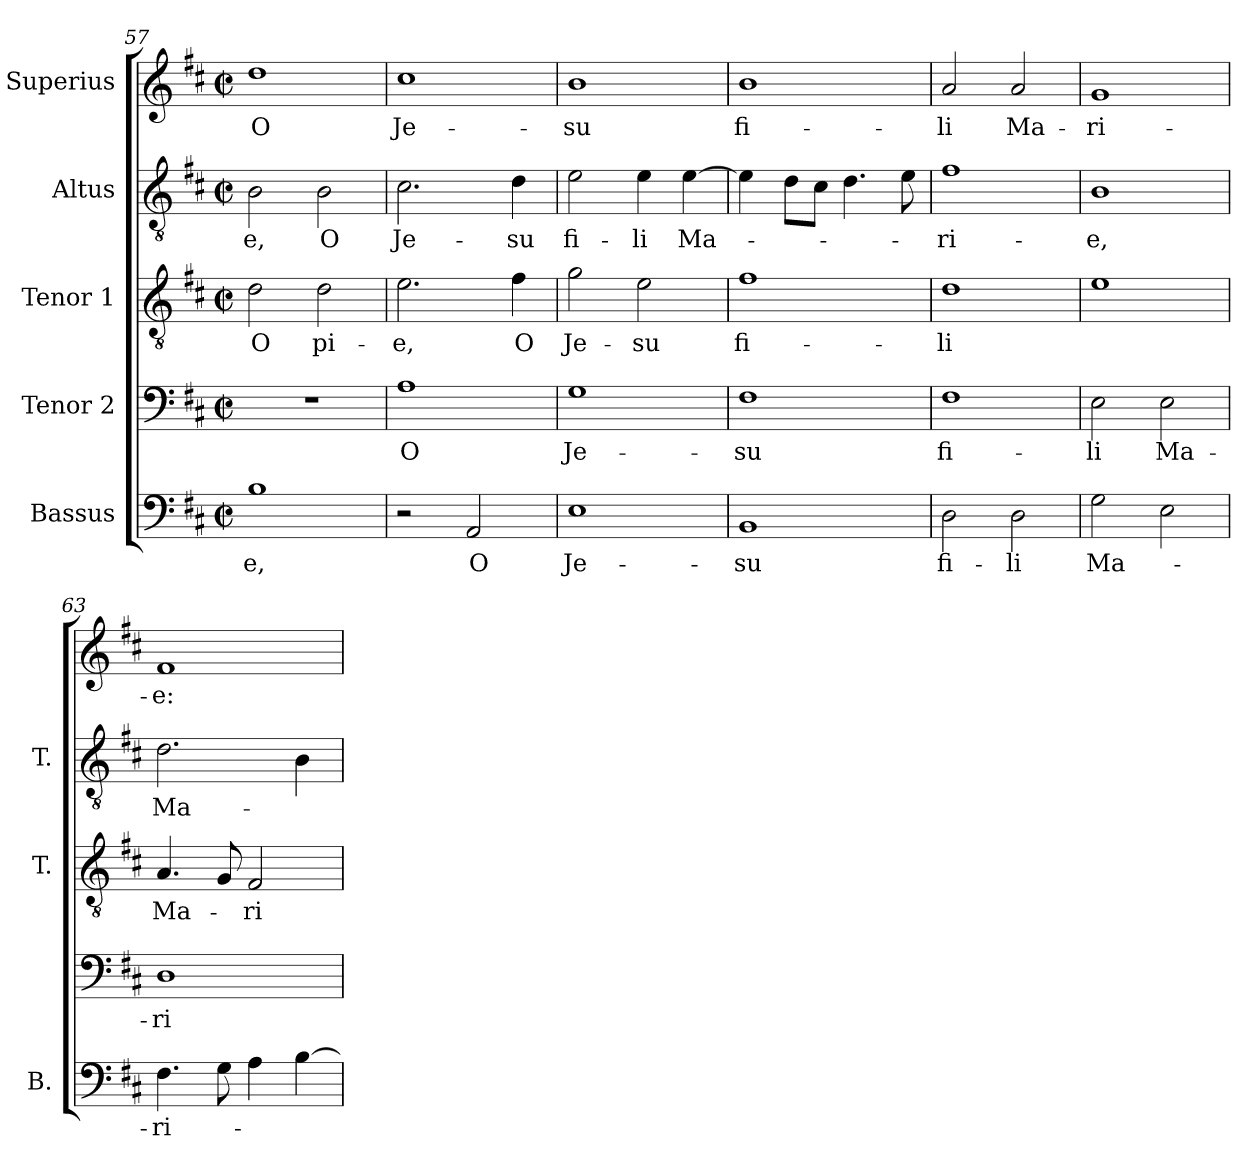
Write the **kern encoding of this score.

**kern	**text	**kern	**text	**kern	**text	**kern	**text	**kern	**text
*part5	*part5	*part4	*part4	*part3	*part3	*part2	*part2	*part1	*part1
*staff5	*staff5	*staff4	*staff4	*staff3	*staff3	*staff2	*staff2	*staff1	*staff1
*I"Bassus	*	*I"Tenor 2	*	*I"Tenor 1	*	*I"Altus	*	*I"Superius	*
*I'B.	*	*	*	*I'T.	*	*I'T.	*	*	*
!!LO:LB:g=z
*clefF4	*	*clefF4	*	*clefGv2	*	*clefGv2	*	*clefG2	*
*	*	*	*	*ITrd7c12	*	*ITrd7c12	*	*	*
*k[f#c#]	*	*k[f#c#]	*	*k[f#c#]	*	*k[f#c#]	*	*k[f#c#]	*
*D:	*	*D:	*	*D:	*	*D:	*	*D:	*
*M2/2	*	*M2/2	*	*M2/2	*	*M2/2	*	*M2/2	*
*met(c|)	*	*met(c|)	*	*met(c|)	*	*met(c|)	*	*met(c|)	*
=57	=57	=57	=57	=57	=57	=57	=57	=57	=57
!	!LO:LY:b:color=#000000	!	!	!	!	!	!	!	!
!	!	!	!	!	!LO:LY:b:color=#000000	!	!	!	!
!	!	!	!	!	!	!	!LO:LY:b:color=#000000	!	!
!	!	!	!	!	!	!	!	!	!LO:LY:b:color=#000000
1Bi	-e,	1r	.	2Di\	O	2BBi\	-e,	1ddi	O
!	!	!	!	!	!LO:LY:b:color=#000000	!	!	!	!
!	!	!	!	!	!	!	!LO:LY:b:color=#000000	!	!
.	.	.	.	2Di\	pi-	2BBi\	O	.	.
=58	=58	=58	=58	=58	=58	=58	=58	=58	=58
!	!	!	!LO:LY:b:color=#000000	!	!	!	!	!	!
!	!	!	!	!	!LO:LY:b:color=#000000	!	!	!	!
!	!	!	!	!	!	!	!LO:LY:b:color=#000000	!	!
!	!	!	!	!	!	!	!	!	!LO:LY:b:color=#000000
2r	.	1Ai	O	2.Ei\	-e,	2.C#i\	Je-	1cc#i	Je-
!	!LO:LY:b:color=#000000	!	!	!	!	!	!	!	!
2AAi/	O	.	.	.	.	.	.	.	.
!	!	!	!	!	!LO:LY:b:color=#000000	!	!	!	!
!	!	!	!	!	!	!	!LO:LY:b:color=#000000	!	!
.	.	.	.	4F#i\	O	4Di\	-su	.	.
=59	=59	=59	=59	=59	=59	=59	=59	=59	=59
!	!LO:LY:b:color=#000000	!	!	!	!	!	!	!	!
!	!	!	!LO:LY:b:color=#000000	!	!	!	!	!	!
!	!	!	!	!	!LO:LY:b:color=#000000	!	!	!	!
!	!	!	!	!	!	!	!LO:LY:b:color=#000000	!	!
!	!	!	!	!	!	!	!	!	!LO:LY:b:color=#000000
1Ei	Je-	1Gi	Je-	2Gi\	Je-	2Ei\	fi-	1bi	-su
!	!	!	!	!	!LO:LY:b:color=#000000	!	!	!	!
!	!	!	!	!	!	!	!LO:LY:b:color=#000000	!	!
.	.	.	.	2Ei\	-su	4Ei\	-li	.	.
!	!	!	!	!	!	!	!LO:LY:b:color=#000000	!	!
.	.	.	.	.	.	[>4Ei\	Ma-	.	.
=60	=60	=60	=60	=60	=60	=60	=60	=60	=60
!	!LO:LY:b:color=#000000	!	!	!	!	!	!	!	!
!	!	!	!LO:LY:b:color=#000000	!	!	!	!	!	!
!	!	!	!	!	!LO:LY:b:color=#000000	!	!	!	!
!	!	!	!	!	!	!	!	!	!LO:LY:b:color=#000000
1BBi	-su	1F#i	-su	1F#i	fi-	4Ei\]	.	1bi	fi-
.	.	.	.	.	.	8Di\L	.	.	.
.	.	.	.	.	.	8C#i\J	.	.	.
.	.	.	.	.	.	4.Di\	.	.	.
.	.	.	.	.	.	8Ei\	.	.	.
=61	=61	=61	=61	=61	=61	=61	=61	=61	=61
!	!LO:LY:b:color=#000000	!	!	!	!	!	!	!	!
!	!	!	!LO:LY:b:color=#000000	!	!	!	!	!	!
!	!	!	!	!	!LO:LY:b:color=#000000	!	!	!	!
!	!	!	!	!	!	!	!LO:LY:b:color=#000000	!	!
!	!	!	!	!	!	!	!	!	!LO:LY:b:color=#000000
2Di\	fi-	1F#i	fi-	1Di	-li	1F#i	-ri-	2ai/	-li
!	!LO:LY:b:color=#000000	!	!	!	!	!	!	!	!
!	!	!	!	!	!	!	!	!	!LO:LY:b:color=#000000
2Di\	-li	.	.	.	.	.	.	2ai/	Ma-
=62	=62	=62	=62	=62	=62	=62	=62	=62	=62
!	!LO:LY:b:color=#000000	!	!	!	!	!	!	!	!
!	!	!	!LO:LY:b:color=#000000	!	!	!	!	!	!
!	!	!	!	!	!	!	!LO:LY:b:color=#000000	!	!
!	!	!	!	!	!	!	!	!	!LO:LY:b:color=#000000
2Gi\	Ma-	2Ei\	-li	1Ei	.	1BBi	-e,	1gi	-ri-
!	!	!	!LO:LY:b:color=#000000	!	!	!	!	!	!
2Ei\	.	2Ei\	Ma-	.	.	.	.	.	.
=63	=63	=63	=63	=63	=63	=63	=63	=63	=63
!	!LO:LY:b:color=#000000	!	!	!	!	!	!	!	!
!	!	!	!LO:LY:b:color=#000000	!	!	!	!	!	!
!	!	!	!	!	!LO:LY:b:color=#000000	!	!	!	!
!	!	!	!	!	!	!	!LO:LY:b:color=#000000	!	!
!	!	!	!	!	!	!	!	!	!LO:LY:b:color=#000000
4.F#i\	-ri-	1Di	-ri-	4.AAi/	Ma-	2.Di\	Ma-	1f#i	-e:
8Gi\	.	.	.	8GGi/	.	.	.	.	.
!	!	!	!	!	!LO:LY:b:color=#000000	!	!	!	!
4Ai\	.	.	.	2FF#i/	-ri-	.	.	.	.
[>4Bi\	.	.	.	.	.	4BBi\	.	.	.
=	=	=	=	=	=	=	=	=	=
*-	*-	*-	*-	*-	*-	*-	*-	*-	*-
